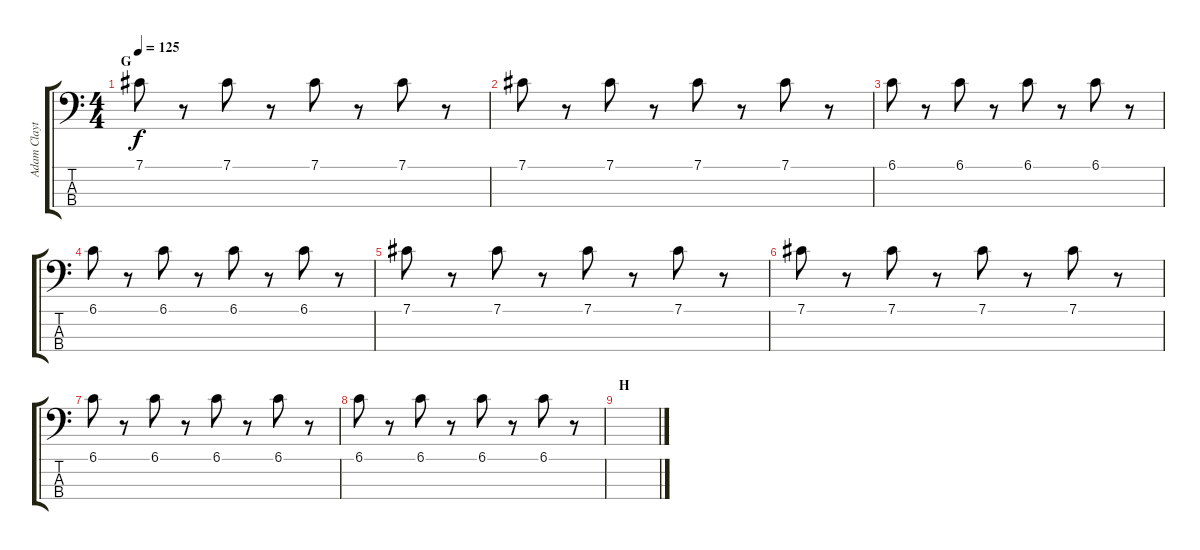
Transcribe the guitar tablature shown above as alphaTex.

\track ("Adam Clayton" "Adam Clayt") {instrument electricbassfinger}
\staff {score tabs}
\tuning (Gb2 Db2 Ab1 Eb1) {hide}
\ts (4 4)
\section ("" "G")
\tempo 125
\clef f4
\ks c
7.1.8{dy f} r.8 7.1.8 r.8 7.1.8 r.8 7.1.8 r.8 |
7.1.8 r.8 7.1.8 r.8 7.1.8 r.8 7.1.8 r.8 |
6.1.8 r.8 6.1.8 r.8 6.1.8 r.8 6.1.8 r.8 |
6.1.8 r.8 6.1.8 r.8 6.1.8 r.8 6.1.8 r.8 |
7.1.8 r.8 7.1.8 r.8 7.1.8 r.8 7.1.8 r.8 |
7.1.8 r.8 7.1.8 r.8 7.1.8 r.8 7.1.8 r.8 |
6.1.8 r.8 6.1.8 r.8 6.1.8 r.8 6.1.8 r.8 |
6.1.8 r.8 6.1.8 r.8 6.1.8 r.8 6.1.8 r.8 |
\section ("" "H")
